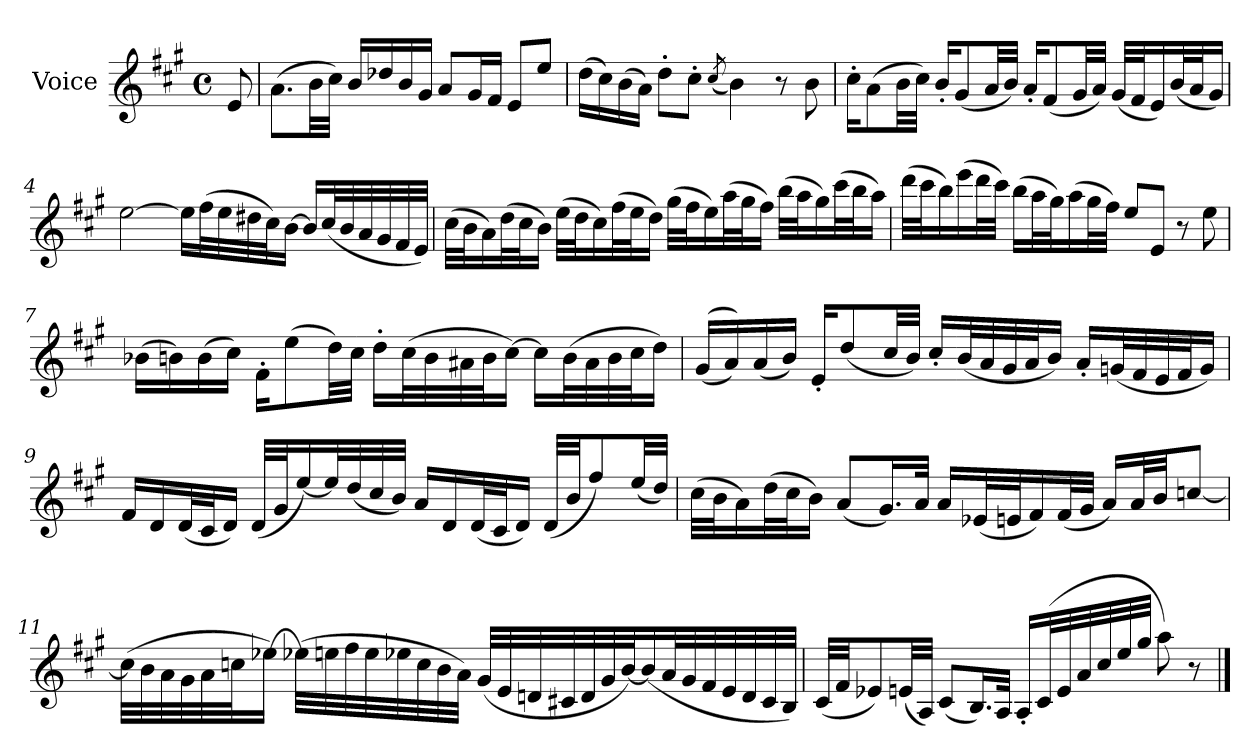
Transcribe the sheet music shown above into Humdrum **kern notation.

**kern
*part1
*staff1
*I"Voice
*I'V
*clefG2
*k[f#c#g#]
*M4/4
*met(c)
*MM60
=
8e/
=1
(>8.a\L
32b\LL
32cc#\JJJ)
16b/LL
16dd-Xi/
16b/
16g#/JJ
8a/L
16g#/L
16f#/JJ
8e/L
8ee/J
=2
(>16dd\LL
16cc#\)
(>16b\
16a\JJ)
8dd'\L
8cc#'\J
(<8qcc#/
4b\)
8r
8b\
!!LO:LB:g=z
=3
16cc#'\KL
(>8a\
32b\LL
32cc#\JJJ)
16b'/KL
(<8g#/
32a/LL
32b/JJJ)
16a'/KL
(<8f#/
32g#/LL
32a/JJJ)
(<32g#/LLL
32f#/J
16e/)
(<32b/L
32a/J
16g#/JJ)
=4
[2ee\
16ee\LL]
(>32ff#\L
32ee\
32dd#X\
32cc#\J)
[16b\JJ
16b/LL]
(<32cc#/L
32b/
32a/
32g#/
32f#/
32e/JJJ)
!!LO:LB:g=z
=5
(>32cc#\LLL
32b\J
16a\)
(>32dd\L
32cc#\J
16b\JJ)
(>32ee\LLL
32dd\J
16cc#\)
(>32ff#\L
32ee\J
16dd\JJ)
(>32gg#\LLL
32ff#\J
16ee\)
(>32aa\L
32gg#\J
16ff#\JJ)
(>32bb\LLL
32aa\J
16gg#\)
(>32ccc#\L
32bb\J
16aa\JJ)
=6
(>32ddd\LLL
32ccc#\J
16bb\)
(>16eee\
32ddd\L
32ccc#\JJJ)
(>16bb\LL
32aa\L
32gg#\J)
(>16aa\
32gg#\L
32ff#\JJJ)
8ee/L
8e/J
8r
8ee\
!!LO:LB:g=z
=7
(>16b-Xi\LL
16b\)
(>16b\
16cc#\JJ)
16f#'\KL
(>8ee\
32dd\LL)
32cc#\JJJ
16dd'\LL
(>32cc#\L
32b\
32a#\
32b\J
[16cc#\JJ)
16cc#\LL]
(>32b\L
32a#\
32b\
32cc#\J
16dd\JJ)
=8
(<(<16g#/LL
16a/))
(<16a/
16b/JJ)
16e'/KL
(<8dd/
32cc#/LL
32b/JJJ)
16cc#'/LL
(<32b/L
32a/
32g#/
32a/J
16b/JJ)
16a'/LL
(<32gn/L
32f#/
32e/
32f#/J
16g/JJ)
!!LO:LB:g=z
=9
16f#/LL
16d/
(<32d/L
32c#/J
16d/JJ)
(<32d/LLL
32g#/J
[16ee/)
32ee/L]
(<32dd/
32cc#/
32b/JJJ)
16a/LL
16d/
(<32d/L
32c#/J
16d/JJ)
(<32d/LLL
32b/JJ
8ff#/)
(<32ee/LL
32dd/JJJ)
=10
(>32cc#\LLL
32b\J
16a\)
(>32dd\L
32cc#\J
16b\JJ)
(<8a/L
16.g#/L)
32a/JJk
16a/LL
(<32e-Xi/L
32e/J
16f#/)
(<32f#/L
32g#/JJJ
16a/LL)
32a/L
32b/JJ
[8ccn/J
!!LO:LB:g=z
=11
(>32cc\LLL]
32b\
32a\
32g#\
32a\
32ccn\J
[16ee-Xi\JJ)
(>32ee-Xi\LLL]
32ee\
32ff#\
32ee\
32ee-Xi\
32cc\
32b\
32a\JJJ)
(<32g#/LLL
32e/
32dn/
32c#X/
32d/
32g#/
[32b/J)
(<16b/]
32a/L
32g#/
32f#/
32e/
32d/
32c#/
32B/JJJ)
!!LO:LB:g=z
=12
(<32c#/LLL
32f#/JJ
8e-Xi/)
(<32e/LL
32A/JJJ)
(<8c#/L
16.B/L)
32A/JJk
16A'/LL
(<32c#/L
32e/
32a/
32cc#/
32ee/
32gg#/JJJ
8aa\)
8r
==
*-
